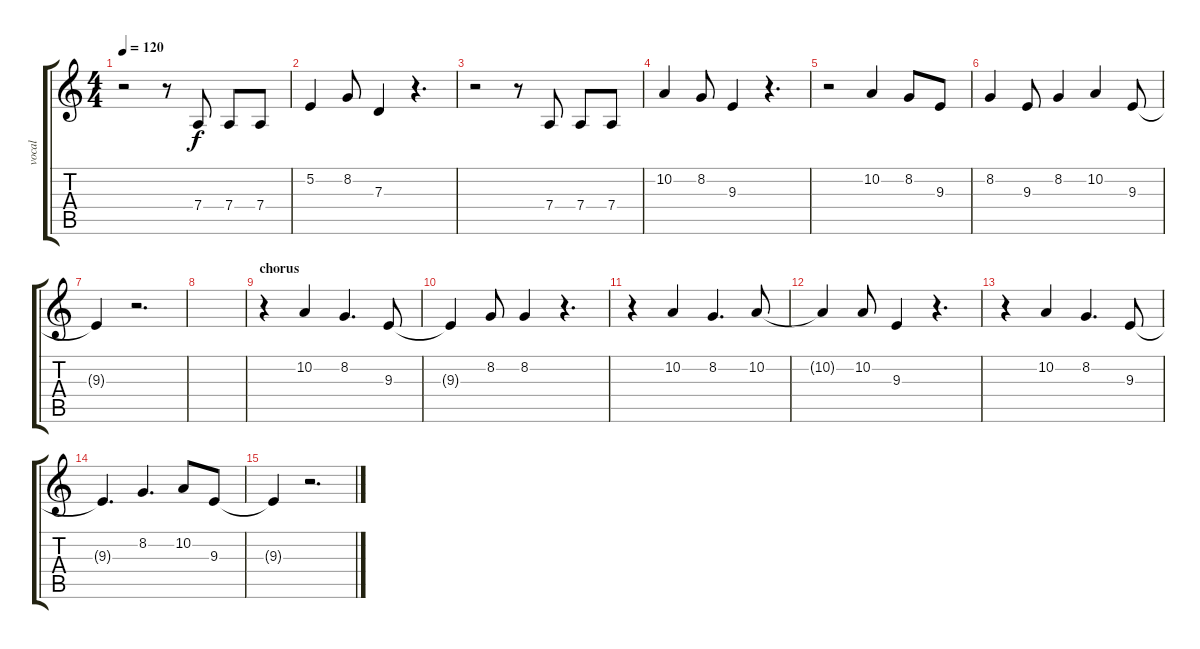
\track ("vocal" "vocal") {instrument lead6voice}
\staff {score tabs}
\tuning (E4 B3 G3 D3 A2 E2) {hide}
\ts (4 4)
\tempo 120
\clef g2
\ks c
r.2{dy f} r.8 7.4.8 7.4.8 7.4.8 |
5.2.4 8.2.8 7.3.4 r.4{d} |
r.2 r.8 7.4.8 7.4.8 7.4.8 |
10.2.4 8.2.8 9.3.4 r.4{d} |
r.2 10.2.4 8.2.8 9.3.8 |
8.2.4 9.3.8 8.2.4 10.2.4 9.3.8 |
9.3{t}.4 r.2{d} |
|
\section ("" "chorus")
r.4 10.2.4 8.2.4{d} 9.3.8 |
9.3{t}.4 8.2.8 8.2.4 r.4{d} |
r.4 10.2.4 8.2.4{d} 10.2.8 |
10.2{t}.4 10.2.8 9.3.4 r.4{d} |
r.4 10.2.4 8.2.4{d} 9.3.8 |
9.3{t}.4{d} 8.2.4{d} 10.2.8 9.3.8 |
9.3{t}.4 r.2{d}
